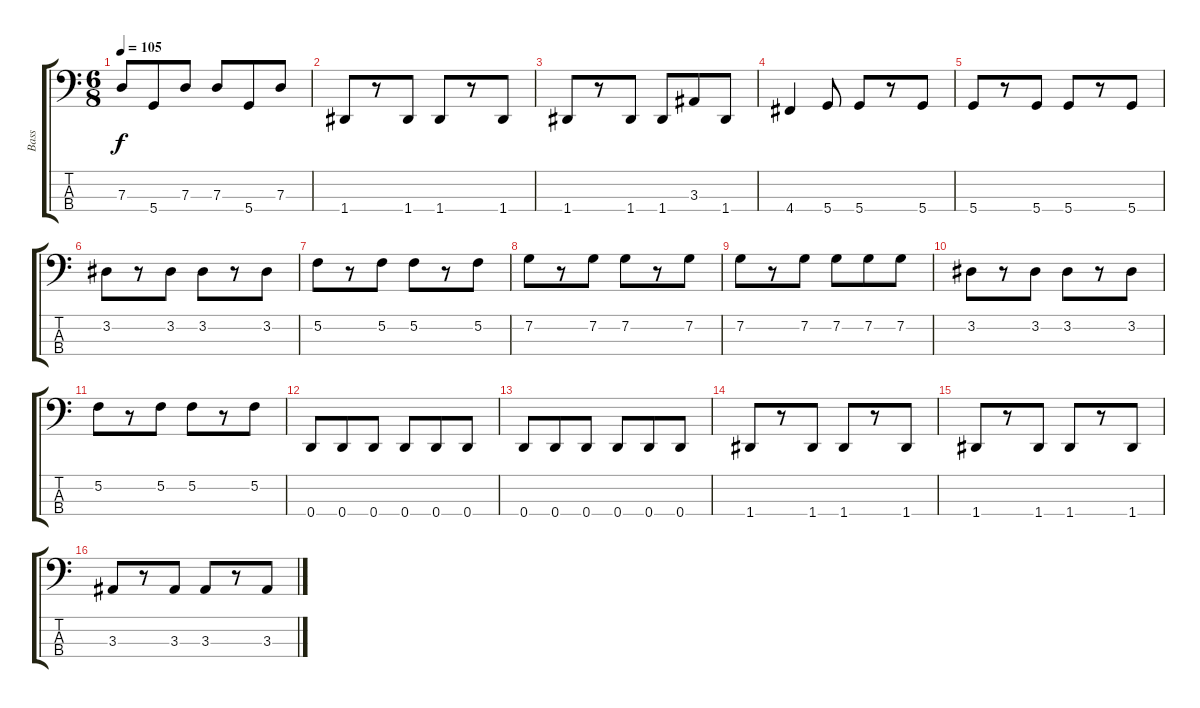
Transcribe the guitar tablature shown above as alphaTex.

\track ("Bass" "Bass") {instrument electricbassfinger}
\staff {score tabs}
\tuning (F2 C2 G1 D1) {hide}
\ts (6 8)
\tempo 105
\clef f4
\ks c
7.3.8{dy f} 5.4.8 7.3.8 7.3.8 5.4.8 7.3.8 |
1.4.8 r.8 1.4.8 1.4.8 r.8 1.4.8 |
1.4.8 r.8 1.4.8 1.4.8 3.3.8 1.4.8 |
4.4.4 5.4.8 5.4.8 r.8 5.4.8 |
5.4.8 r.8 5.4.8 5.4.8 r.8 5.4.8 |
3.2.8 r.8 3.2.8 3.2.8 r.8 3.2.8 |
5.2.8 r.8 5.2.8 5.2.8 r.8 5.2.8 |
7.2.8 r.8 7.2.8 7.2.8 r.8 7.2.8 |
7.2.8 r.8 7.2.8 7.2.8 7.2.8 7.2.8 |
3.2.8 r.8 3.2.8 3.2.8 r.8 3.2.8 |
5.2.8 r.8 5.2.8 5.2.8 r.8 5.2.8 |
0.4.8 0.4.8 0.4.8 0.4.8 0.4.8 0.4.8 |
0.4.8 0.4.8 0.4.8 0.4.8 0.4.8 0.4.8 |
1.4.8 r.8 1.4.8 1.4.8 r.8 1.4.8 |
1.4.8 r.8 1.4.8 1.4.8 r.8 1.4.8 |
3.3.8 r.8 3.3.8 3.3.8 r.8 3.3.8
